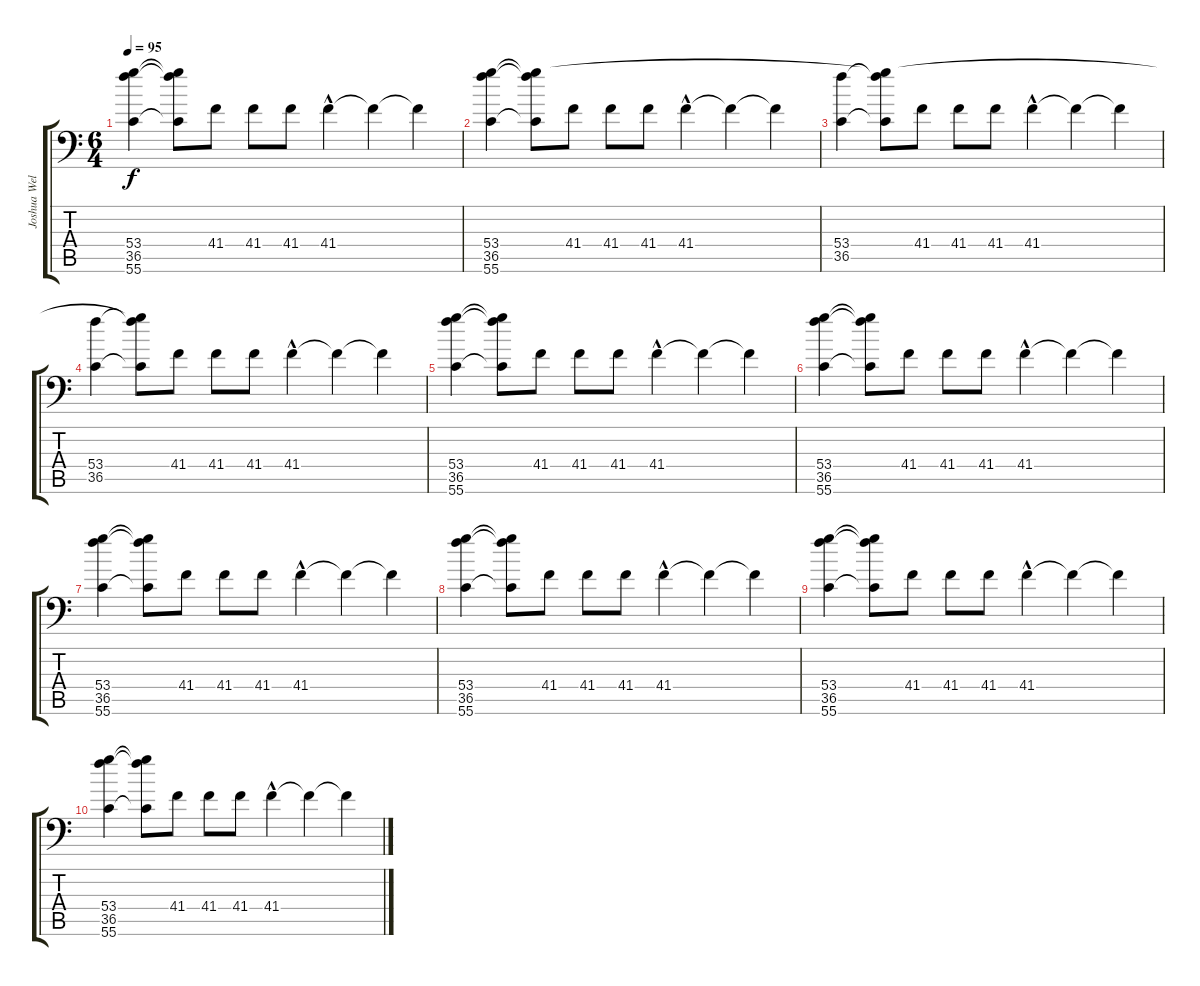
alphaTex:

\track ("Joshua Wells - Drums" "Joshua Wel") {instrument acousticgrandpiano}
\staff {score tabs}
\tuning (C-1 C-1 C-1 C-1 C-1 C-1) {hide}
\ts (6 4)
\tempo 95
\clef f4
\ks c
(53.4 36.5 55.6).4{dy f} (53.4{t} 36.5{t} 55.6{t}).8 41.4.8 41.4.8 41.4.8 41.4{hac}.4 41.4{t}.4 41.4{t}.4 |
(53.4 36.5 55.6).4 (53.4{t} 36.5{t} 55.6{t}).8 41.4.8 41.4.8 41.4.8 41.4{hac}.4 41.4{t}.4 41.4{t}.4 |
(53.4 36.5).4 (53.4{t} 36.5{t} 55.6{t}).8 41.4.8 41.4.8 41.4.8 41.4{hac}.4 41.4{t}.4 41.4{t}.4 |
(53.4 36.5).4 (53.4{t} 36.5{t} 55.6{t}).8 41.4.8 41.4.8 41.4.8 41.4{hac}.4 41.4{t}.4 41.4{t}.4 |
(53.4 36.5 55.6).4 (53.4{t} 36.5{t} 55.6{t}).8 41.4.8 41.4.8 41.4.8 41.4{hac}.4 41.4{t}.4 41.4{t}.4 |
(53.4 36.5 55.6).4 (53.4{t} 36.5{t} 55.6{t}).8 41.4.8 41.4.8 41.4.8 41.4{hac}.4 41.4{t}.4 41.4{t}.4 |
(53.4 36.5 55.6).4 (53.4{t} 36.5{t} 55.6{t}).8 41.4.8 41.4.8 41.4.8 41.4{hac}.4 41.4{t}.4 41.4{t}.4 |
(53.4 36.5 55.6).4 (53.4{t} 36.5{t} 55.6{t}).8 41.4.8 41.4.8 41.4.8 41.4{hac}.4 41.4{t}.4 41.4{t}.4 |
(53.4 36.5 55.6).4 (53.4{t} 36.5{t} 55.6{t}).8 41.4.8 41.4.8 41.4.8 41.4{hac}.4 41.4{t}.4 41.4{t}.4 |
(53.4 36.5 55.6).4 (53.4{t} 36.5{t} 55.6{t}).8 41.4.8 41.4.8 41.4.8 41.4{hac}.4 41.4{t}.4 41.4{t}.4
